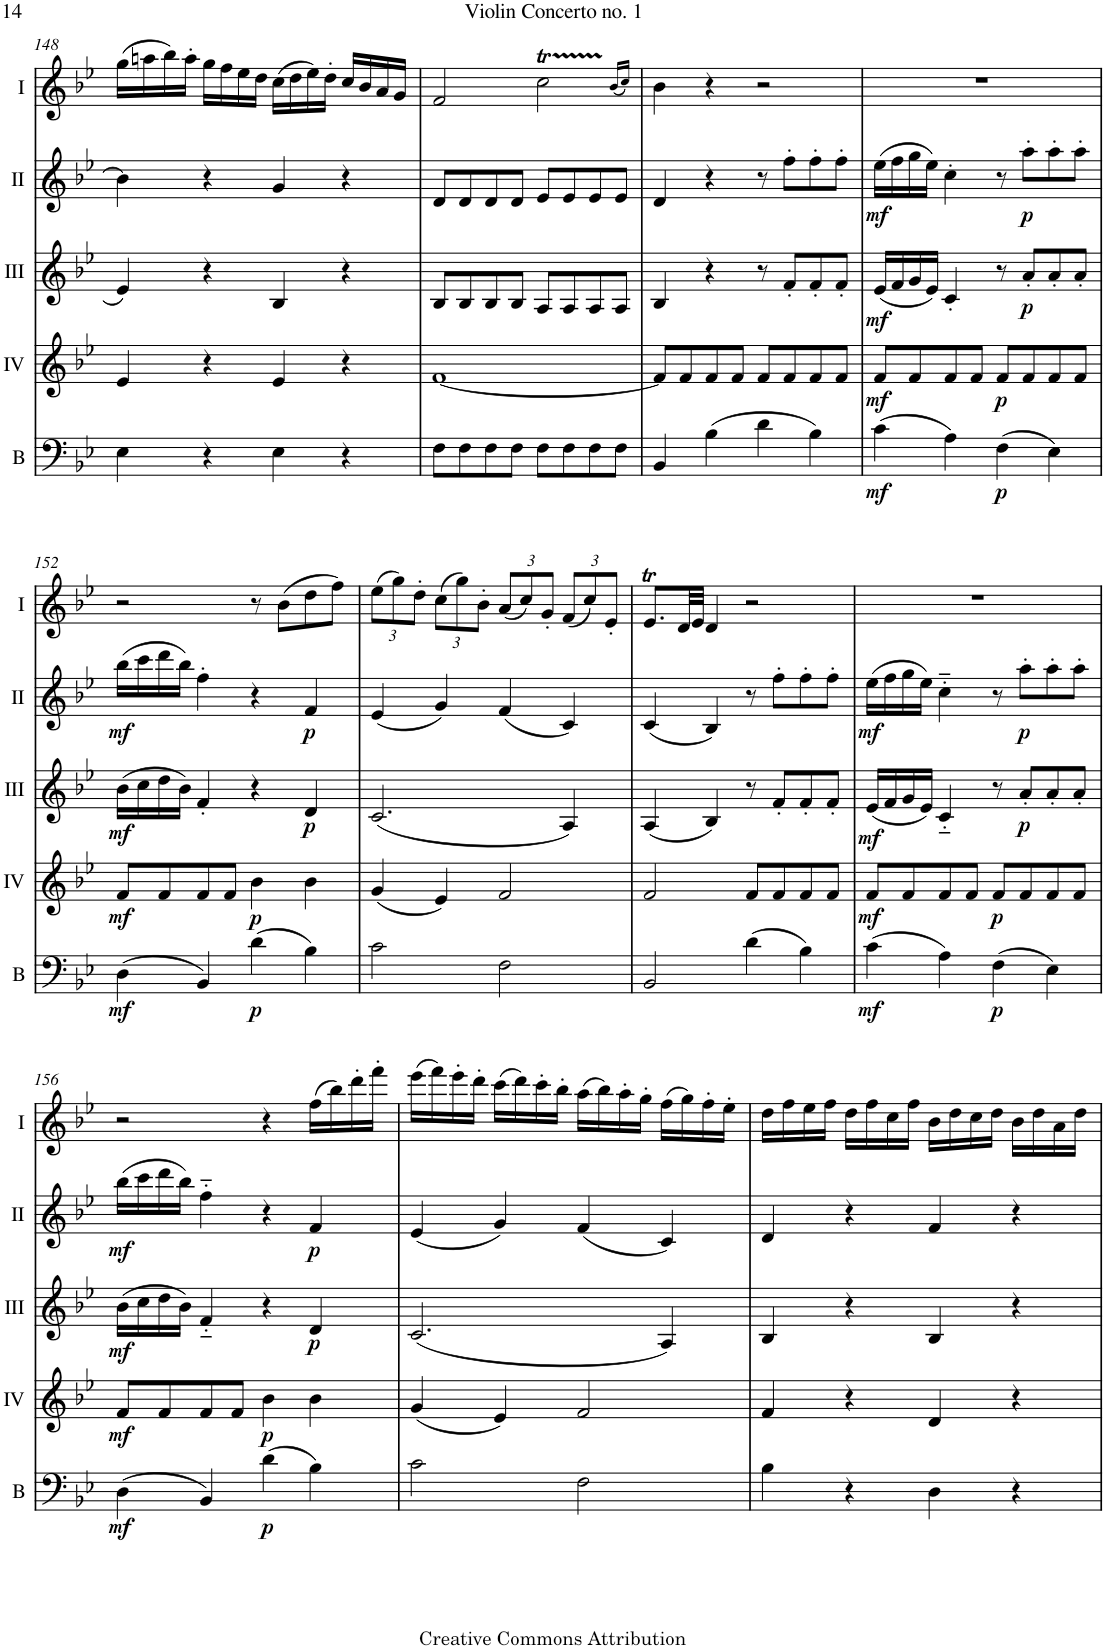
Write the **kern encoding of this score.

**kern	**dynam	**kern	**dynam	**kern	**dynam	**kern	**dynam	**kern
*part5	*part5	*part4	*part4	*part3	*part3	*part2	*part2	*part1
*staff5	*staff5	*staff4	*staff4	*staff3	*staff3	*staff2	*staff2	*staff1
*I"Bass	*	*I"Acc. 4	*	*I"Acc. 3	*	*I"Acc. 2	*	*I"Acc. 1
*I'B	*	*	*	*	*	*	*	*
!!LO:PB:g=z
*clefF4	*	*clefG2	*	*clefG2	*	*clefG2	*	*clefG2
*Trd7c12	*	*Trd7c12	*	*	*	*	*	*
*k[b-e-]	*	*k[b-e-]	*	*k[b-e-]	*	*k[b-e-]	*	*k[b-e-]
*M4/4	*	*M4/4	*	*M4/4	*	*M4/4	*	*M4/4
*met(c)	*	*met(c)	*	*met(c)	*	*met(c)	*	*met(c)
=148	=148	=148	=148	=148	=148	=148	=148	=148
4E-\	.	4e-/	.	4e-/	.	4b-\]	.	(16gg\LL
.	.	.	.	.	.	.	.	16aan\
.	.	.	.	.	.	.	.	16bb-\)
.	.	.	.	.	.	.	.	16aa'\JJ
4r	.	4r	.	4r	.	4r	.	16gg\LL
.	.	.	.	.	.	.	.	16ff\
.	.	.	.	.	.	.	.	16ee-\
.	.	.	.	.	.	.	.	16dd\JJ
4E-\	.	4e-/	.	4B-/	.	4g/	.	(16cc\LL
.	.	.	.	.	.	.	.	16dd\
.	.	.	.	.	.	.	.	16ee-\)
.	.	.	.	.	.	.	.	16dd'\JJ
4r	.	4r	.	4r	.	4r	.	16cc/LL
.	.	.	.	.	.	.	.	16b-/
.	.	.	.	.	.	.	.	16a/
.	.	.	.	.	.	.	.	16g/JJ
=149	=149	=149	=149	=149	=149	=149	=149	=149
8F\L	.	[1f	.	8B-/L	.	8d/L	.	2f/
8F\	.	.	.	8B-/	.	8d/	.	.
8F\	.	.	.	8B-/	.	8d/	.	.
8F\J	.	.	.	8B-/J	.	8d/J	.	.
8F\L	.	.	.	8A/L	.	8e-/L	.	2ccT\
8F\	.	.	.	8A/	.	8e-/	.	.
8F\	.	.	.	8A/	.	8e-/	.	.
8F\J	.	.	.	8A/J	.	8e-/J	.	.
.	.	.	.	.	.	.	.	(16qb-/LL
.	.	.	.	.	.	.	.	16qcc/JJ)
=150	=150	=150	=150	=150	=150	=150	=150	=150
4BB-/	.	8f/L]	.	4B-/	.	4d/	.	4b-\
.	.	8f/	.	.	.	.	.	.
(4B-\	.	8f/	.	4r	.	4r	.	4r
.	.	8f/J	.	.	.	.	.	.
4d\	.	8f/L	.	8r	.	8r	.	2r
.	.	8f/	.	8f'/L	.	8ff'\L	.	.
4B-\)	.	8f/	.	8f'/	.	8ff'\	.	.
.	.	8f/J	.	8f'/J	.	8ff'\J	.	.
=151	=151	=151	=151	=151	=151	=151	=151	=151
!	!LO:DY:b	!	!LO:DY:b	!	!LO:DY:b	!	!LO:DY:b	!
(4c\	mf	8f/L	mf	(16e-/LL	mf	(16ee-\LL	mf	1r
.	.	.	.	16f/	.	16ff\	.	.
.	.	8f/	.	16g/	.	16gg\	.	.
.	.	.	.	16e-/JJ)	.	16ee-\JJ)	.	.
4A\)	.	8f/	.	4c'/	.	4cc'\	.	.
.	.	8f/J	.	.	.	.	.	.
!	!LO:DY:b	!	!LO:DY:b	!	!	!	!	!
(4F\	p	8f/L	p	8r	.	8r	.	.
!	!	!	!	!	!LO:DY:b	!	!LO:DY:b	!
.	.	8f/	.	8a'/L	p	8aa'\L	p	.
4E-\)	.	8f/	.	8a'/	.	8aa'\	.	.
.	.	8f/J	.	8a'/J	.	8aa'\J	.	.
!!LO:LB:g=z
=152	=152	=152	=152	=152	=152	=152	=152	=152
!	!LO:DY:b	!	!LO:DY:b	!	!LO:DY:b	!	!LO:DY:b	!
(4D\	mf	8f/L	mf	(16b-\LL	mf	(16bb-\LL	mf	2r
.	.	.	.	16cc\	.	16ccc\	.	.
.	.	8f/	.	16dd\	.	16ddd\	.	.
.	.	.	.	16b-\JJ)	.	16bb-\JJ)	.	.
4BB-/)	.	8f/	.	4f'/	.	4ff'\	.	.
.	.	8f/J	.	.	.	.	.	.
!	!LO:DY:b	!	!LO:DY:b	!	!	!	!	!
(4d\	p	4b-\	p	4r	.	4r	.	8r
.	.	.	.	.	.	.	.	(8b-\L
!	!	!	!	!	!LO:DY:b	!	!LO:DY:b	!
4B-\)	.	4b-\	.	4d/	p	4f/	p	8dd\
.	.	.	.	.	.	.	.	8ff\J)
=153	=153	=153	=153	=153	=153	=153	=153	=153
*	*	*	*	*	*	*	*	*Xbrackettup
2c\	.	(4g/	.	(2.c/	.	(4e-/	.	(12ee-\L
.	.	.	.	.	.	.	.	12gg\)
.	.	.	.	.	.	.	.	12dd'\J
.	.	4e-/)	.	.	.	4g/)	.	(12cc\L
.	.	.	.	.	.	.	.	12gg\)
.	.	.	.	.	.	.	.	12b-'\J
2F\	.	2f/	.	.	.	(4f/	.	(12a/L
.	.	.	.	.	.	.	.	12cc/)
.	.	.	.	.	.	.	.	12g'/J
.	.	.	.	4A/)	.	4c/)	.	(12f/L
.	.	.	.	.	.	.	.	12cc/)
.	.	.	.	.	.	.	.	12e-'/J
=154	=154	=154	=154	=154	=154	=154	=154	=154
2BB-/	.	2f/	.	(4A/	.	(4c/	.	8.e-T/L
.	.	.	.	.	.	.	.	32d/LL
.	.	.	.	.	.	.	.	32e-/JJJ
.	.	.	.	4B-/)	.	4B-/)	.	4d/
(4d\	.	8f/L	.	8r	.	8r	.	2r
.	.	8f/	.	8f'/L	.	8ff'\L	.	.
4B-\)	.	8f/	.	8f'/	.	8ff'\	.	.
.	.	8f/J	.	8f'/J	.	8ff'\J	.	.
=155	=155	=155	=155	=155	=155	=155	=155	=155
!	!LO:DY:b	!	!LO:DY:b	!	!LO:DY:b	!	!LO:DY:b	!
(4c\	mf	8f/L	mf	(16e-/LL	mf	(16ee-\LL	mf	1r
.	.	.	.	16f/	.	16ff\	.	.
.	.	8f/	.	16g/	.	16gg\	.	.
.	.	.	.	16e-/JJ)	.	16ee-\JJ)	.	.
4A\)	.	8f/	.	4c'~/	.	4cc'~\	.	.
.	.	8f/J	.	.	.	.	.	.
!	!LO:DY:b	!	!LO:DY:b	!	!	!	!	!
(4F\	p	8f/L	p	8r	.	8r	.	.
!	!	!	!	!	!LO:DY:b	!	!LO:DY:b	!
.	.	8f/	.	8a'/L	p	8aa'\L	p	.
4E-\)	.	8f/	.	8a'/	.	8aa'\	.	.
.	.	8f/J	.	8a'/J	.	8aa'\J	.	.
!!LO:LB:g=z
=156	=156	=156	=156	=156	=156	=156	=156	=156
!	!LO:DY:b	!	!LO:DY:b	!	!LO:DY:b	!	!LO:DY:b	!
(4D\	mf	8f/L	mf	(16b-\LL	mf	(16bb-\LL	mf	2r
.	.	.	.	16cc\	.	16ccc\	.	.
.	.	8f/	.	16dd\	.	16ddd\	.	.
.	.	.	.	16b-\JJ)	.	16bb-\JJ)	.	.
4BB-/)	.	8f/	.	4f'~/	.	4ff'~\	.	.
.	.	8f/J	.	.	.	.	.	.
!	!LO:DY:b	!	!LO:DY:b	!	!	!	!	!
(4d\	p	4b-\	p	4r	.	4r	.	4r
!	!	!	!	!	!LO:DY:b	!	!LO:DY:b	!
4B-\)	.	4b-\	.	4d/	p	4f/	p	(16ff\LL
.	.	.	.	.	.	.	.	16bb-\)
.	.	.	.	.	.	.	.	16ddd'\
.	.	.	.	.	.	.	.	16fff'\JJ
=157	=157	=157	=157	=157	=157	=157	=157	=157
2c\	.	(4g/	.	(2.c/	.	(4e-/	.	(16eee-\LL
.	.	.	.	.	.	.	.	16fff\)
.	.	.	.	.	.	.	.	16eee-'\
.	.	.	.	.	.	.	.	16ddd'\JJ
.	.	4e-/)	.	.	.	4g/)	.	(16ccc\LL
.	.	.	.	.	.	.	.	16ddd\)
.	.	.	.	.	.	.	.	16ccc'\
.	.	.	.	.	.	.	.	16bb-'\JJ
2F\	.	2f/	.	.	.	(4f/	.	(16aa\LL
.	.	.	.	.	.	.	.	16bb-\)
.	.	.	.	.	.	.	.	16aa'\
.	.	.	.	.	.	.	.	16gg'\JJ
.	.	.	.	4A/)	.	4c/)	.	(16ff\LL
.	.	.	.	.	.	.	.	16gg\)
.	.	.	.	.	.	.	.	16ff'\
.	.	.	.	.	.	.	.	16ee-'\JJ
=158	=158	=158	=158	=158	=158	=158	=158	=158
4B-\	.	4f/	.	4B-/	.	4d/	.	16dd\LL
.	.	.	.	.	.	.	.	16ff\
.	.	.	.	.	.	.	.	16ee-\
.	.	.	.	.	.	.	.	16ff\JJ
4r	.	4r	.	4r	.	4r	.	16dd\LL
.	.	.	.	.	.	.	.	16ff\
.	.	.	.	.	.	.	.	16cc\
.	.	.	.	.	.	.	.	16ff\JJ
4D\	.	4d/	.	4B-/	.	4f/	.	16b-\LL
.	.	.	.	.	.	.	.	16dd\
.	.	.	.	.	.	.	.	16cc\
.	.	.	.	.	.	.	.	16dd\JJ
4r	.	4r	.	4r	.	4r	.	16b-\LL
.	.	.	.	.	.	.	.	16dd\
.	.	.	.	.	.	.	.	16a\
.	.	.	.	.	.	.	.	16dd\JJ
=	=	=	=	=	=	=	=	=
*-	*-	*-	*-	*-	*-	*-	*-	*-
